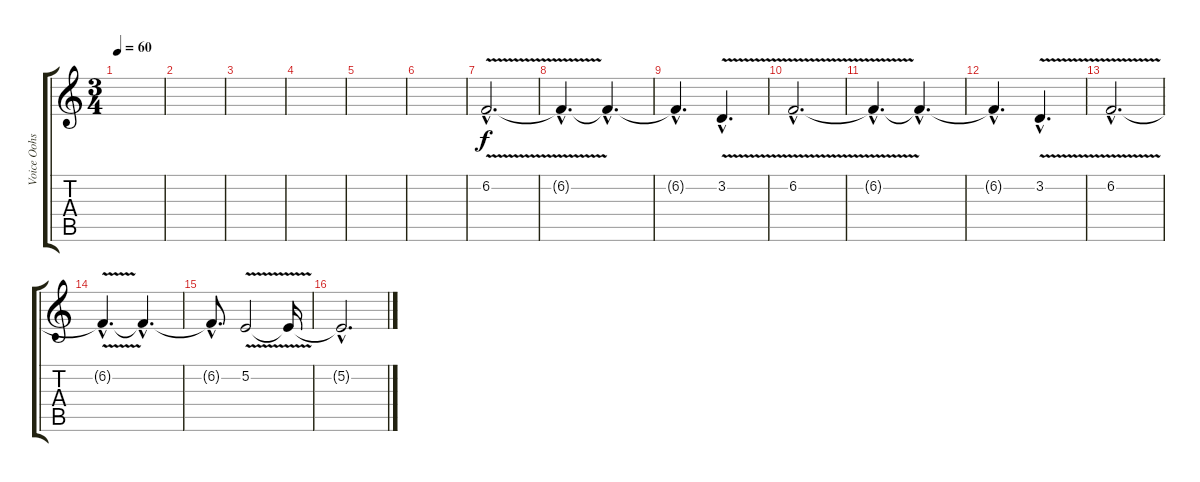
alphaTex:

\track ("Voice Oohs" "Voice Oohs") {instrument synthvoice}
\staff {score tabs}
\tuning (E4 B3 G3 D3 A2 E2) {hide}
\ts (3 4)
\tempo 60
\clef g2
\ks c
|
|
|
|
|
|
6.2{v hac}.2{d} |
6.2{hac t}.4{d} 6.2{hac t}.4{d} |
6.2{hac t}.4{d} 3.2{v hac}.4{d} |
6.2{v hac}.2{d} |
6.2{hac t}.4{d} 6.2{hac t}.4{d} |
6.2{hac t}.4{d} 3.2{v hac}.4{d} |
6.2{v hac}.2{d} |
6.2{hac t}.4{d} 6.2{hac t}.4{d} |
6.2{hac t}.8{d} 5.2{v}.2 5.2{t}.16 |
5.2{hac t}.2{d}
